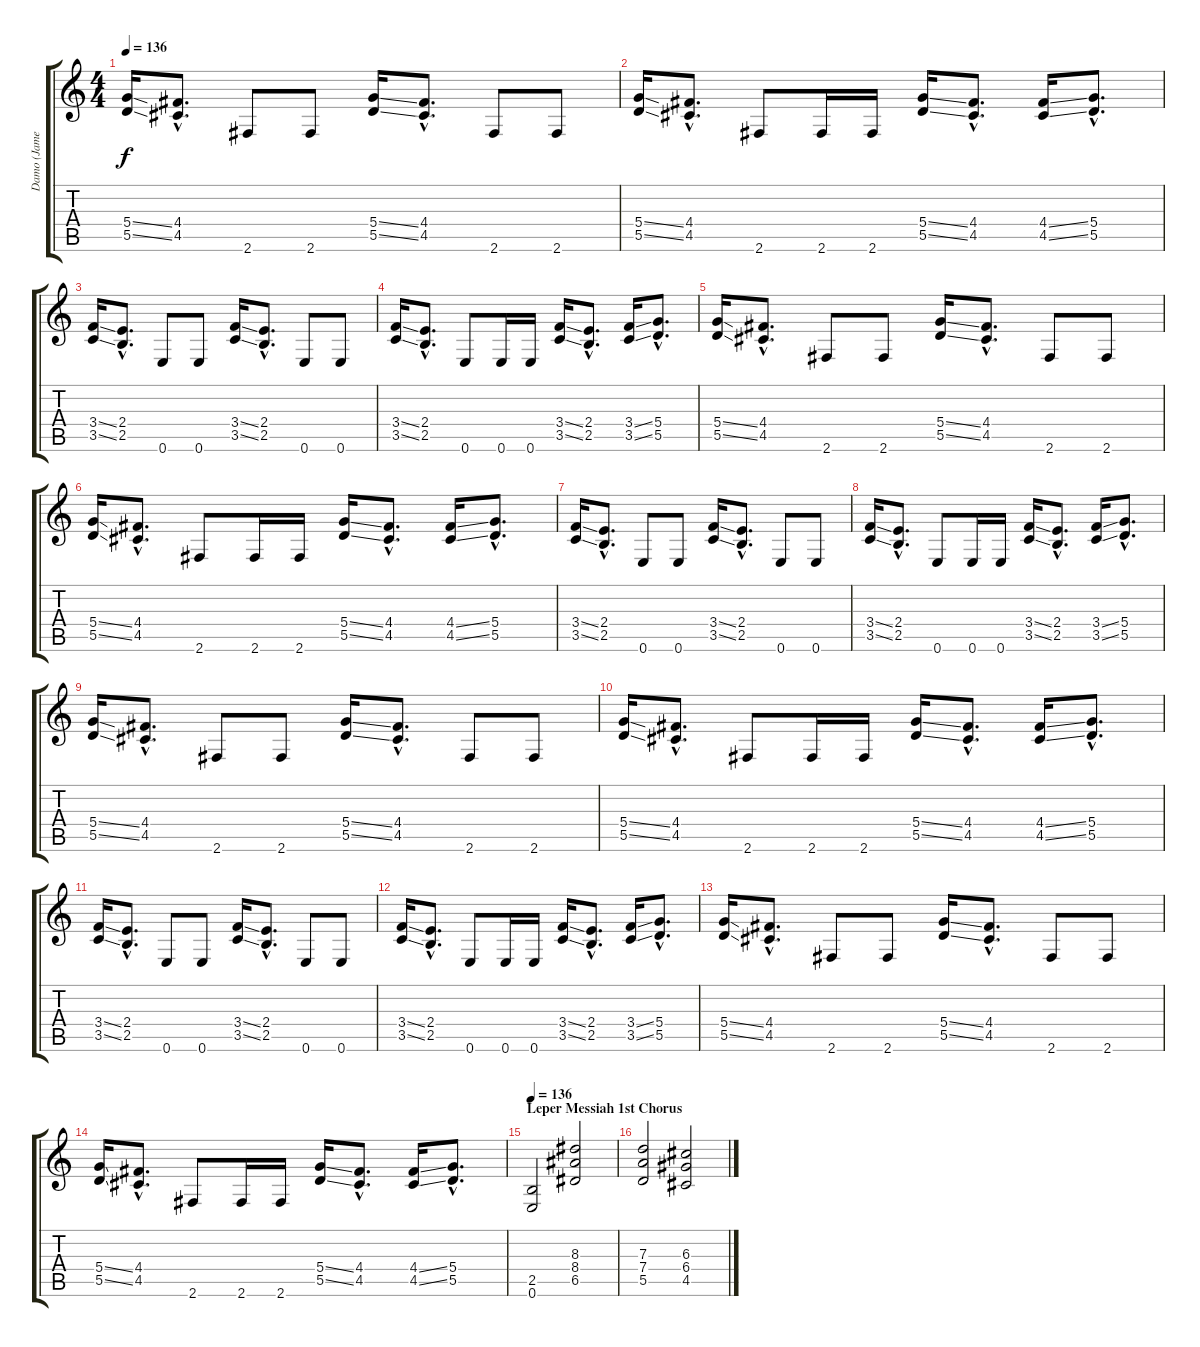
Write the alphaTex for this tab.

\track ("Damo (James's Guitar's)" "Damo (Jame") {instrument overdrivenguitar}
\staff {score tabs}
\tuning (E4 B3 G3 D3 A2 E2) {hide}
\ts (4 4)
\tempo 136
\clef g2
\ks c
(5.4{ss} 5.5{ss}).16{dy f} (4.4{hac} 4.5{hac}).8{d} 2.6.8 2.6.8 (5.4{ss} 5.5{ss}).16 (4.4{hac} 4.5{hac}).8{d} 2.6.8 2.6.8 |
(5.4{ss} 5.5{ss}).16 (4.4{hac} 4.5{hac}).8{d} 2.6.8 2.6.16 2.6.16 (5.4{ss} 5.5{ss}).16 (4.4{hac} 4.5{hac}).8{d} (4.4{ss} 4.5{ss}).16 (5.4{hac} 5.5{hac}).8{d} |
(3.4{ss} 3.5{ss}).16 (2.4{hac} 2.5{hac}).8{d} 0.6.8 0.6.8 (3.4{ss} 3.5{ss}).16 (2.4{hac} 2.5{hac}).8{d} 0.6.8 0.6.8 |
(3.4{ss} 3.5{ss}).16 (2.4{hac} 2.5{hac}).8{d} 0.6.8 0.6.16 0.6.16 (3.4{ss} 3.5{ss}).16 (2.4{hac} 2.5{hac}).8{d} (3.4{ss} 3.5{ss}).16 (5.4{hac} 5.5{hac}).8{d} |
(5.4{ss} 5.5{ss}).16 (4.4{hac} 4.5{hac}).8{d} 2.6.8 2.6.8 (5.4{ss} 5.5{ss}).16 (4.4{hac} 4.5{hac}).8{d} 2.6.8 2.6.8 |
(5.4{ss} 5.5{ss}).16 (4.4{hac} 4.5{hac}).8{d} 2.6.8 2.6.16 2.6.16 (5.4{ss} 5.5{ss}).16 (4.4{hac} 4.5{hac}).8{d} (4.4{ss} 4.5{ss}).16 (5.4{hac} 5.5{hac}).8{d} |
(3.4{ss} 3.5{ss}).16 (2.4{hac} 2.5{hac}).8{d} 0.6.8 0.6.8 (3.4{ss} 3.5{ss}).16 (2.4{hac} 2.5{hac}).8{d} 0.6.8 0.6.8 |
(3.4{ss} 3.5{ss}).16 (2.4{hac} 2.5{hac}).8{d} 0.6.8 0.6.16 0.6.16 (3.4{ss} 3.5{ss}).16 (2.4{hac} 2.5{hac}).8{d} (3.4{ss} 3.5{ss}).16 (5.4{hac} 5.5{hac}).8{d} |
(5.4{ss} 5.5{ss}).16 (4.4{hac} 4.5{hac}).8{d} 2.6.8 2.6.8 (5.4{ss} 5.5{ss}).16 (4.4{hac} 4.5{hac}).8{d} 2.6.8 2.6.8 |
(5.4{ss} 5.5{ss}).16 (4.4{hac} 4.5{hac}).8{d} 2.6.8 2.6.16 2.6.16 (5.4{ss} 5.5{ss}).16 (4.4{hac} 4.5{hac}).8{d} (4.4{ss} 4.5{ss}).16 (5.4{hac} 5.5{hac}).8{d} |
(3.4{ss} 3.5{ss}).16 (2.4{hac} 2.5{hac}).8{d} 0.6.8 0.6.8 (3.4{ss} 3.5{ss}).16 (2.4{hac} 2.5{hac}).8{d} 0.6.8 0.6.8 |
(3.4{ss} 3.5{ss}).16 (2.4{hac} 2.5{hac}).8{d} 0.6.8 0.6.16 0.6.16 (3.4{ss} 3.5{ss}).16 (2.4{hac} 2.5{hac}).8{d} (3.4{ss} 3.5{ss}).16 (5.4{hac} 5.5{hac}).8{d} |
(5.4{ss} 5.5{ss}).16 (4.4{hac} 4.5{hac}).8{d} 2.6.8 2.6.8 (5.4{ss} 5.5{ss}).16 (4.4{hac} 4.5{hac}).8{d} 2.6.8 2.6.8 |
(5.4{ss} 5.5{ss}).16 (4.4{hac} 4.5{hac}).8{d} 2.6.8 2.6.16 2.6.16 (5.4{ss} 5.5{ss}).16 (4.4{hac} 4.5{hac}).8{d} (4.4{ss} 4.5{ss}).16 (5.4{hac} 5.5{hac}).8{d} |
\section ("" "Leper Messiah 1st Chorus")
\tempo 136
(2.5 0.6).2 (8.3 8.4 6.5).2 |
(7.3 7.4 5.5).2 (6.3 6.4 4.5).2
